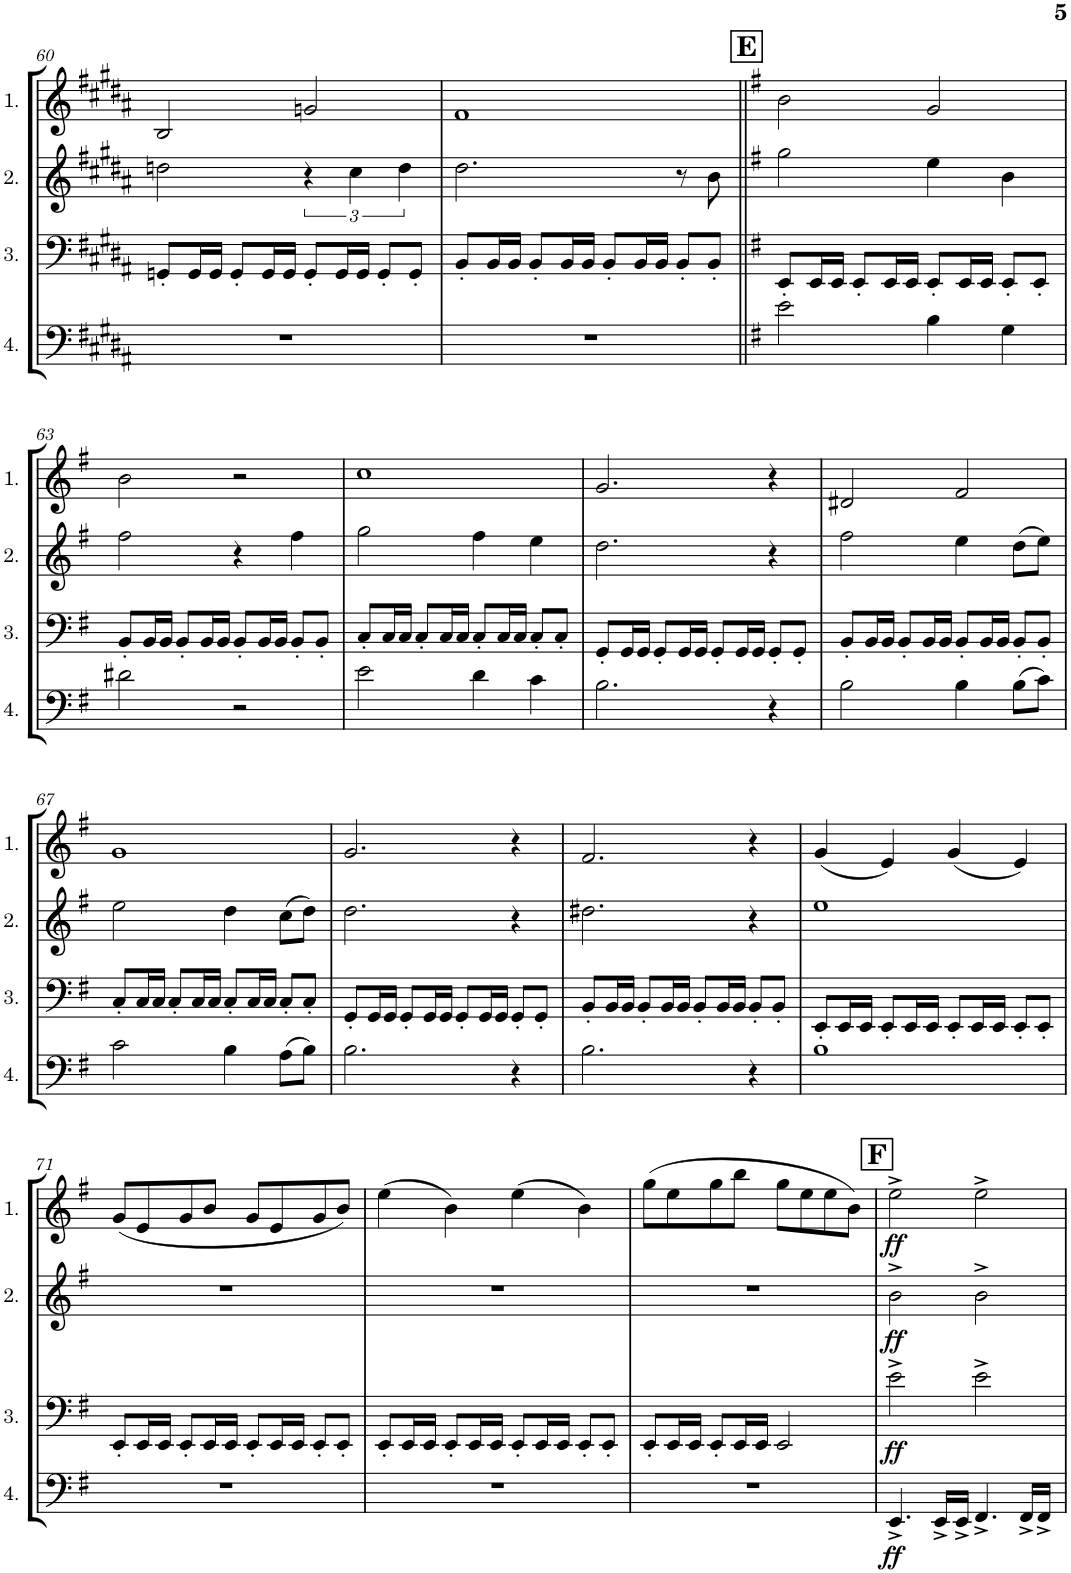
**kern	**dynam	**kern	**dynam	**kern	**dynam	**kern	**dynam
*part4	*part4	*part3	*part3	*part2	*part2	*part1	*part1
*staff4	*staff4	*staff3	*staff3	*staff2	*staff2	*staff1	*staff1
*I"Cello 4	*	*I"Cello 3	*	*I"Cello 2	*	*I"Cello 1	*
!!LO:PB:g=z
*clefF4	*	*clefF4	*	*clefG2	*	*clefG2	*
*k[f#c#g#d#a#]	*	*k[f#c#g#d#a#]	*	*k[f#c#g#d#a#]	*	*k[f#c#g#d#a#]	*
*M4/4	*	*M4/4	*	*M4/4	*	*M4/4	*
=60	=60	=60	=60	=60	=60	=60	=60
1r	.	8GGn'/L	.	2ddn\	.	2B/	.
.	.	16GG/L	.	.	.	.	.
.	.	16GG/JJ	.	.	.	.	.
.	.	8GG'/L	.	.	.	.	.
.	.	16GG/L	.	.	.	.	.
.	.	16GG/JJ	.	.	.	.	.
.	.	8GG'/L	.	6r	.	2gn/	.
.	.	16GG/L	.	.	.	.	.
.	.	.	.	6cc#\	.	.	.
.	.	16GG/JJ	.	.	.	.	.
.	.	8GG'/L	.	.	.	.	.
.	.	.	.	6dd\	.	.	.
.	.	8GG'/J	.	.	.	.	.
=61	=61	=61	=61	=61	=61	=61	=61
1r	.	8BB'/L	.	2.dd#\	.	1f#	.
.	.	16BB/L	.	.	.	.	.
.	.	16BB/JJ	.	.	.	.	.
.	.	8BB'/L	.	.	.	.	.
.	.	16BB/L	.	.	.	.	.
.	.	16BB/JJ	.	.	.	.	.
.	.	8BB'/L	.	.	.	.	.
.	.	16BB/L	.	.	.	.	.
.	.	16BB/JJ	.	.	.	.	.
.	.	8BB'/L	.	8r	.	.	.
.	.	8BB'/J	.	8b\	.	.	.
!!LO:REH:place=s1:a:B:cj:fs=14:t=E
=62||	=62||	=62||	=62||	=62||	=62||	=62||	=62||
*k[f#]	*	*k[f#]	*	*k[f#]	*	*k[f#]	*
2e\	.	8EE'/L	.	2gg\	.	2b\	.
.	.	16EE/L	.	.	.	.	.
.	.	16EE/JJ	.	.	.	.	.
.	.	8EE'/L	.	.	.	.	.
.	.	16EE/L	.	.	.	.	.
.	.	16EE/JJ	.	.	.	.	.
4B\	.	8EE'/L	.	4ee\	.	2g/	.
.	.	16EE/L	.	.	.	.	.
.	.	16EE/JJ	.	.	.	.	.
4G\	.	8EE'/L	.	4b\	.	.	.
.	.	8EE'/J	.	.	.	.	.
!!LO:LB:g=z
=63	=63	=63	=63	=63	=63	=63	=63
2d#X\	.	8BB'/L	.	2ff#\	.	2b\	.
.	.	16BB/L	.	.	.	.	.
.	.	16BB/JJ	.	.	.	.	.
.	.	8BB'/L	.	.	.	.	.
.	.	16BB/L	.	.	.	.	.
.	.	16BB/JJ	.	.	.	.	.
2r	.	8BB'/L	.	4r	.	2r	.
.	.	16BB/L	.	.	.	.	.
.	.	16BB/JJ	.	.	.	.	.
.	.	8BB'/L	.	4ff#\	.	.	.
.	.	8BB'/J	.	.	.	.	.
=64	=64	=64	=64	=64	=64	=64	=64
2e\	.	8C'/L	.	2gg\	.	1cc	.
.	.	16C/L	.	.	.	.	.
.	.	16C/JJ	.	.	.	.	.
.	.	8C'/L	.	.	.	.	.
.	.	16C/L	.	.	.	.	.
.	.	16C/JJ	.	.	.	.	.
4d\	.	8C'/L	.	4ff#\	.	.	.
.	.	16C/L	.	.	.	.	.
.	.	16C/JJ	.	.	.	.	.
4c\	.	8C'/L	.	4ee\	.	.	.
.	.	8C'/J	.	.	.	.	.
=65	=65	=65	=65	=65	=65	=65	=65
2.B\	.	8GG'/L	.	2.dd\	.	2.g/	.
.	.	16GG/L	.	.	.	.	.
.	.	16GG/JJ	.	.	.	.	.
.	.	8GG'/L	.	.	.	.	.
.	.	16GG/L	.	.	.	.	.
.	.	16GG/JJ	.	.	.	.	.
.	.	8GG'/L	.	.	.	.	.
.	.	16GG/L	.	.	.	.	.
.	.	16GG/JJ	.	.	.	.	.
4r	.	8GG'/L	.	4r	.	4r	.
.	.	8GG'/J	.	.	.	.	.
=66	=66	=66	=66	=66	=66	=66	=66
2B\	.	8BB'/L	.	2ff#\	.	2d#X/	.
.	.	16BB/L	.	.	.	.	.
.	.	16BB/JJ	.	.	.	.	.
.	.	8BB'/L	.	.	.	.	.
.	.	16BB/L	.	.	.	.	.
.	.	16BB/JJ	.	.	.	.	.
4B\	.	8BB'/L	.	4ee\	.	2f#/	.
.	.	16BB/L	.	.	.	.	.
.	.	16BB/JJ	.	.	.	.	.
(8B\L	.	8BB'/L	.	(8dd\L	.	.	.
8c\J)	.	8BB'/J	.	8ee\J)	.	.	.
!!LO:LB:g=z
=67	=67	=67	=67	=67	=67	=67	=67
2c\	.	8C'/L	.	2ee\	.	1g	.
.	.	16C/L	.	.	.	.	.
.	.	16C/JJ	.	.	.	.	.
.	.	8C'/L	.	.	.	.	.
.	.	16C/L	.	.	.	.	.
.	.	16C/JJ	.	.	.	.	.
4B\	.	8C'/L	.	4dd\	.	.	.
.	.	16C/L	.	.	.	.	.
.	.	16C/JJ	.	.	.	.	.
(8A\L	.	8C'/L	.	(8cc\L	.	.	.
8B\J)	.	8C'/J	.	8dd\J)	.	.	.
=68	=68	=68	=68	=68	=68	=68	=68
2.B\	.	8GG'/L	.	2.dd\	.	2.g/	.
.	.	16GG/L	.	.	.	.	.
.	.	16GG/JJ	.	.	.	.	.
.	.	8GG'/L	.	.	.	.	.
.	.	16GG/L	.	.	.	.	.
.	.	16GG/JJ	.	.	.	.	.
.	.	8GG'/L	.	.	.	.	.
.	.	16GG/L	.	.	.	.	.
.	.	16GG/JJ	.	.	.	.	.
4r	.	8GG'/L	.	4r	.	4r	.
.	.	8GG'/J	.	.	.	.	.
=69	=69	=69	=69	=69	=69	=69	=69
2.B\	.	8BB'/L	.	2.dd#X\	.	2.f#/	.
.	.	16BB/L	.	.	.	.	.
.	.	16BB/JJ	.	.	.	.	.
.	.	8BB'/L	.	.	.	.	.
.	.	16BB/L	.	.	.	.	.
.	.	16BB/JJ	.	.	.	.	.
.	.	8BB'/L	.	.	.	.	.
.	.	16BB/L	.	.	.	.	.
.	.	16BB/JJ	.	.	.	.	.
4r	.	8BB'/L	.	4r	.	4r	.
.	.	8BB'/J	.	.	.	.	.
=70	=70	=70	=70	=70	=70	=70	=70
1B	.	8EE'/L	.	1ee	.	(4g/	.
.	.	16EE/L	.	.	.	.	.
.	.	16EE/JJ	.	.	.	.	.
.	.	8EE'/L	.	.	.	4e/)	.
.	.	16EE/L	.	.	.	.	.
.	.	16EE/JJ	.	.	.	.	.
.	.	8EE'/L	.	.	.	(4g/	.
.	.	16EE/L	.	.	.	.	.
.	.	16EE/JJ	.	.	.	.	.
.	.	8EE'/L	.	.	.	4e/)	.
.	.	8EE'/J	.	.	.	.	.
!!LO:LB:g=z
=71	=71	=71	=71	=71	=71	=71	=71
1r	.	8EE'/L	.	1r	.	(8g/L	.
.	.	16EE/L	.	.	.	8e/	.
.	.	16EE/JJ	.	.	.	.	.
.	.	8EE'/L	.	.	.	8g/	.
.	.	16EE/L	.	.	.	8b/J	.
.	.	16EE/JJ	.	.	.	.	.
.	.	8EE'/L	.	.	.	8g/L	.
.	.	16EE/L	.	.	.	8e/	.
.	.	16EE/JJ	.	.	.	.	.
.	.	8EE'/L	.	.	.	8g/	.
.	.	8EE'/J	.	.	.	8b/J)	.
=72	=72	=72	=72	=72	=72	=72	=72
1r	.	8EE'/L	.	1r	.	(4ee\	.
.	.	16EE/L	.	.	.	.	.
.	.	16EE/JJ	.	.	.	.	.
.	.	8EE'/L	.	.	.	4b\)	.
.	.	16EE/L	.	.	.	.	.
.	.	16EE/JJ	.	.	.	.	.
.	.	8EE'/L	.	.	.	(4ee\	.
.	.	16EE/L	.	.	.	.	.
.	.	16EE/JJ	.	.	.	.	.
.	.	8EE'/L	.	.	.	4b\)	.
.	.	8EE'/J	.	.	.	.	.
=73	=73	=73	=73	=73	=73	=73	=73
1r	.	8EE'/L	.	1r	.	(8gg\L	.
.	.	16EE/L	.	.	.	8ee\	.
.	.	16EE/JJ	.	.	.	.	.
.	.	8EE'/L	.	.	.	8gg\	.
.	.	16EE/L	.	.	.	8bb\J	.
.	.	16EE/JJ	.	.	.	.	.
.	.	2EE/	.	.	.	8gg\L	.
.	.	.	.	.	.	8ee\	.
.	.	.	.	.	.	8ee\	.
.	.	.	.	.	.	8b\J)	.
!!LO:REH:place=s1:a:B:cj:fs=14:t=F
=74	=74	=74	=74	=74	=74	=74	=74
!	!LO:DY:b	!	!LO:DY:b	!	!LO:DY:b	!	!LO:DY:b
4.EE^/	ff	2e^\	ff	2b^\	ff	2ee^\	ff
16EE^/LL	.	.	.	.	.	.	.
16EE^/JJ	.	.	.	.	.	.	.
4.FF#^/	.	2e^\	.	2b^\	.	2ee^\	.
16FF#^/LL	.	.	.	.	.	.	.
16FF#^/JJ	.	.	.	.	.	.	.
=	=	=	=	=	=	=	=
*-	*-	*-	*-	*-	*-	*-	*-
